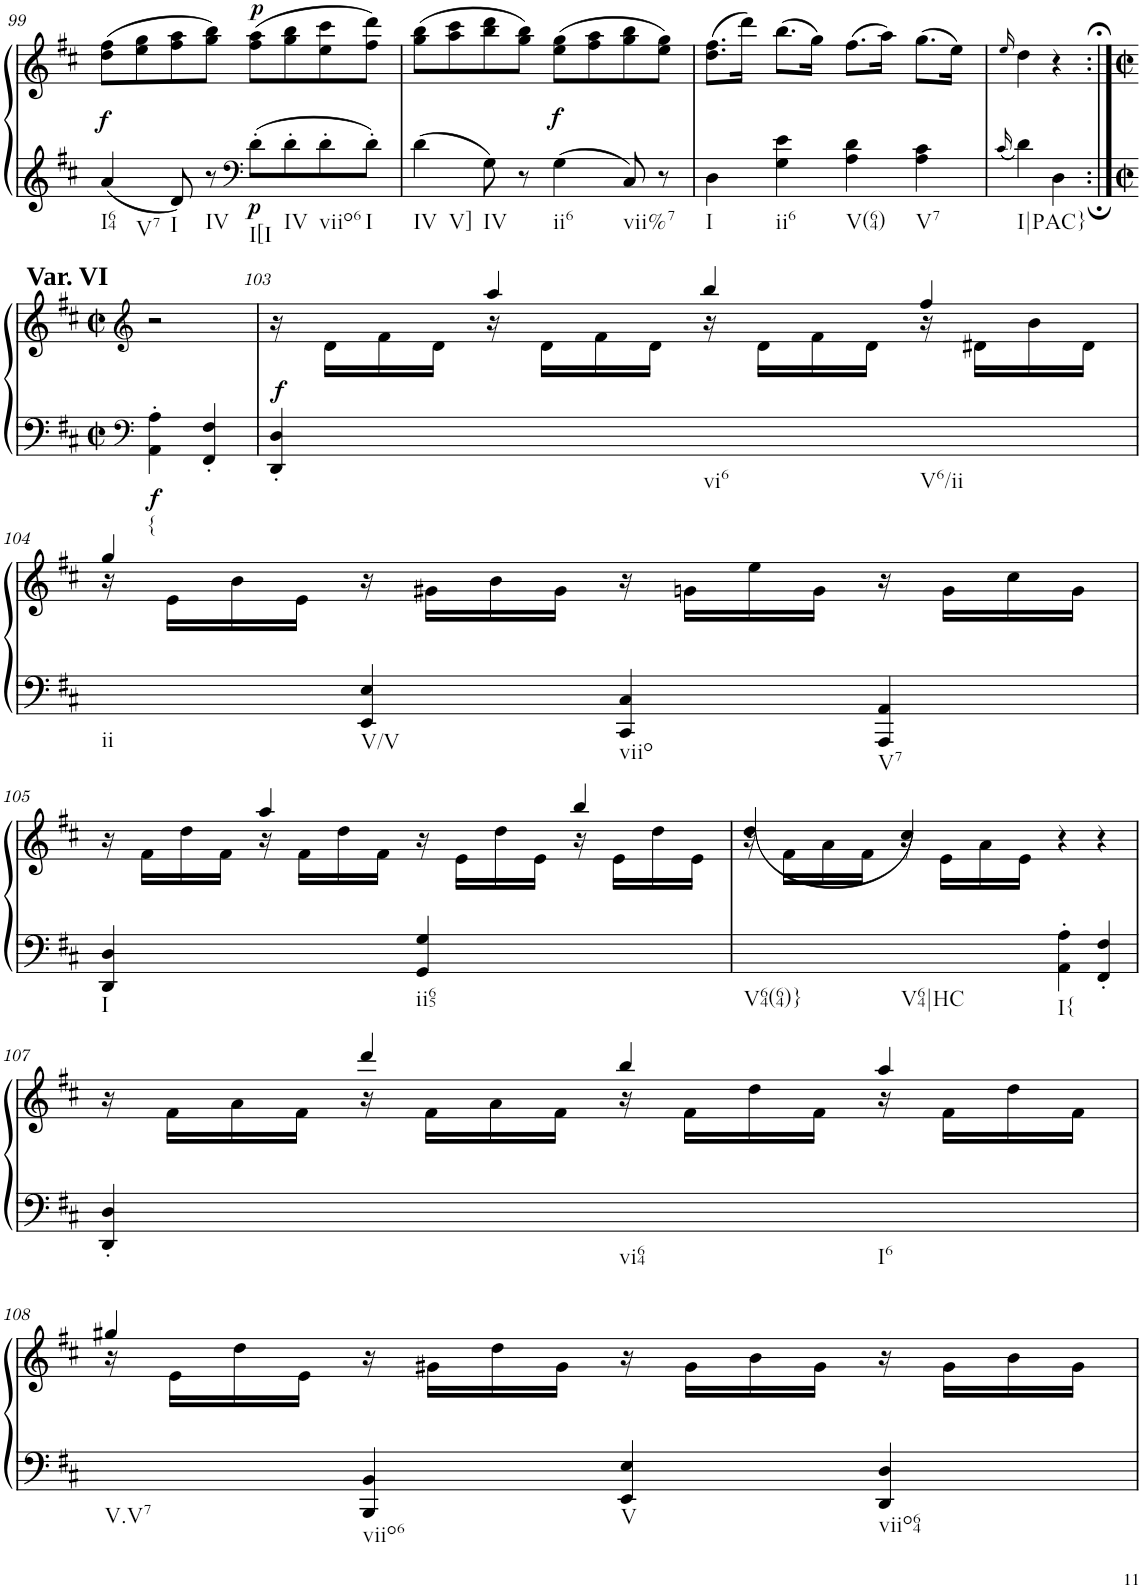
**kern	**kern	**dynam
*part1	*part1	*part1
*staff2	*staff1	*staff1/2
*I"unbenannt2	*	*
!!LO:PB:g=z
*clefG2	*clefG2	*
*k[f#c#]	*k[f#c#]	*
*M2/2	*M2/2	*
*met(c|)	*met(c|)	*
=99	=99	=99
!LO:TX:b:t=I64	!	!
!LO:TX:b:t=V7	!	!
!	!	!LO:DY:b
4a/	(8dd\ 8ff#\L	f
.	8ee\ 8gg\	.
!LO:TX:b:t=I	!	!
8d/	8ff#\ 8aa\	.
!LO:TX:b:t=IV	!	!
8r	8gg\ 8bb\J)	.
*clefF4	*	*
!LO:TX:b:t=I[I	!	!
!	!	!LO:DY:b=2
!	!	!LO:DY:n=1:a
8d'\L	(8ff#\ 8aa\L	p p
!LO:TX:b:t=IV	!	!
8d'\	8gg\ 8bb\	.
!LO:TX:b:t=viio6	!	!
8d'\	8ee\ 8ccc#\	.
!LO:TX:b:t=I	!	!
8d'\J	8ff#\ 8ddd\J)	.
=100	=100	=100
!LO:TX:b:t=IV	!	!
!LO:TX:b:t=V]	!	!
4d\	(8gg\ 8bb\L	.
.	8aa\ 8ccc#\	.
!LO:TX:b:t=IV	!	!
8G\	8bb\ 8ddd\	.
8r	8gg\ 8bb\J)	.
!LO:TX:b:t=ii6	!	!
!	!	!LO:DY:b
4G\	(8ee\ 8gg\L	f
.	8ff#\ 8aa\	.
!LO:TX:b:t=vii%7	!	!
8C#/	8gg\ 8bb\	.
8r	8ee\ 8gg\J)	.
=101	=101	=101
!LO:TX:b:t=I	!	!
4D\	(8.dd\ 8.ff#\L	.
.	16ddd\Jk)	.
!LO:TX:b:t=ii6	!	!
4G\ 4e\	(8.bb\L	.
.	16gg\Jk)	.
!LO:TX:b:t=V(64)	!	!
4A\ 4d\	(8.ff#\L	.
.	16aa\Jk)	.
!LO:TX:b:t=V7	!	!
4A\ 4c#\	(8.gg\L	.
.	16ee\Jk)	.
=102	=102	=102
16qc#/	16qee/	.
!LO:TX:b:t=I|PAC}	!	!
4d\	4dd\	.
4D\	4r	.
!!LO:LB:g=z
=102X12:|!	=102X12:|!	=102X12:|!
*clefF4	*clefG2	*
*M2/2	*M2/2	*
*met(c|)	*met(c|)	*
!	!LO:TX:a:B:t=Var. VI	!
!LO:TX:b:t={	!	!
!	!	!LO:DY:b=2
4AA\' 4A\'	2r	f
4FF#/' 4F#/'	.	.
=103	=103	=103
*	*^	*
!	!	!	!LO:DY:a=2
4DD/' 4D/'	16r	4ryy	f
.	16d\LL	.	.
.	16f#\	.	.
.	16d\JJ	.	.
4ryy	16r	4aa/	.
.	16d\LL	.	.
.	16f#\	.	.
.	16d\JJ	.	.
!LO:TX:b:t=vi6	!	!	!
4ryy	16r	4bb/	.
.	16d\LL	.	.
.	16f#\	.	.
.	16d\JJ	.	.
!LO:TX:b:t=V6/ii	!	!	!
4ryy	16r	4ff#/	.
.	16d#X\LL	.	.
.	16b\	.	.
.	16d#\JJ	.	.
!!LO:LB:g=z	!!
=104	=104	=104	=104
!LO:TX:b:t=ii	!	!	!
4ryy	16r	4gg/	.
.	16e\LL	.	.
.	16b\	.	.
.	16e\JJ	.	.
!LO:TX:b:t=V/V	!	!	!
4EE/ 4E/	16r	2.ryy	.
.	16g#X\LL	.	.
.	16b\	.	.
.	16g#\JJ	.	.
!LO:TX:b:t=viio	!	!	!
4CC#/ 4C#/	16r	.	.
.	16gn\LL	.	.
.	16ee\	.	.
.	16g\JJ	.	.
!LO:TX:b:t=V7	!	!	!
4AAA/ 4AA/	16r	.	.
.	16g\LL	.	.
.	16cc#\	.	.
.	16g\JJ	.	.
!!LO:LB:g=z	!!
=105	=105	=105	=105
!LO:TX:b:t=I	!	!	!
4DD/ 4D/	16r	4ryy	.
.	16f#\LL	.	.
.	16dd\	.	.
.	16f#\JJ	.	.
4ryy	16r	4aa/	.
.	16f#\LL	.	.
.	16dd\	.	.
.	16f#\JJ	.	.
!LO:TX:b:t=ii65	!	!	!
4GG/ 4G/	16r	4ryy	.
.	16e\LL	.	.
.	16dd\	.	.
.	16e\JJ	.	.
4ryy	16r	4bb/	.
.	16e\LL	.	.
.	16dd\	.	.
.	16e\JJ	.	.
=106	=106	=106	=106
!LO:TX:b:t=V64(64)}	!	!	!
4ryy	16r	(4dd/	.
.	16f#\LL	.	.
.	16a\	.	.
.	16f#\JJ	.	.
!LO:TX:b:t=V64|HC	!	!	!
4ryy	16r	4cc#/)	.
.	16e\LL	.	.
.	16a\	.	.
.	16e\JJ	.	.
!LO:TX:b:t=I{	!	!	!
4AA\' 4A\'	4r	2ryy	.
4FF#/' 4F#/'	4r	.	.
!!LO:LB:g=z	!!
=107	=107	=107	=107
4DD/' 4D/'	16r	4ryy	.
.	16f#\LL	.	.
.	16a\	.	.
.	16f#\JJ	.	.
4ryy	16r	4ddd/	.
.	16f#\LL	.	.
.	16a\	.	.
.	16f#\JJ	.	.
!LO:TX:b:t=vi64	!	!	!
4ryy	16r	4bb/	.
.	16f#\LL	.	.
.	16dd\	.	.
.	16f#\JJ	.	.
!LO:TX:b:t=I6	!	!	!
4ryy	16r	4aa/	.
.	16f#\LL	.	.
.	16dd\	.	.
.	16f#\JJ	.	.
!!LO:LB:g=z	!!
=108	=108	=108	=108
!LO:TX:b:t=V.V7	!	!	!
4ryy	16r	4gg#X/	.
.	16e\LL	.	.
.	16dd\	.	.
.	16e\JJ	.	.
!LO:TX:b:t=viio6	!	!	!
4BBB/ 4BB/	16r	2.ryy	.
.	16g#X\LL	.	.
.	16dd\	.	.
.	16g#\JJ	.	.
!LO:TX:b:t=V	!	!	!
4EE/ 4E/	16r	.	.
.	16g#\LL	.	.
.	16b\	.	.
.	16g#\JJ	.	.
!LO:TX:b:t=viio64	!	!	!
4DD/ 4D/	16r	.	.
.	16g#\LL	.	.
.	16b\	.	.
.	16g#\JJ	.	.
*	*v	*v	*
=	=	=
*-	*-	*-
